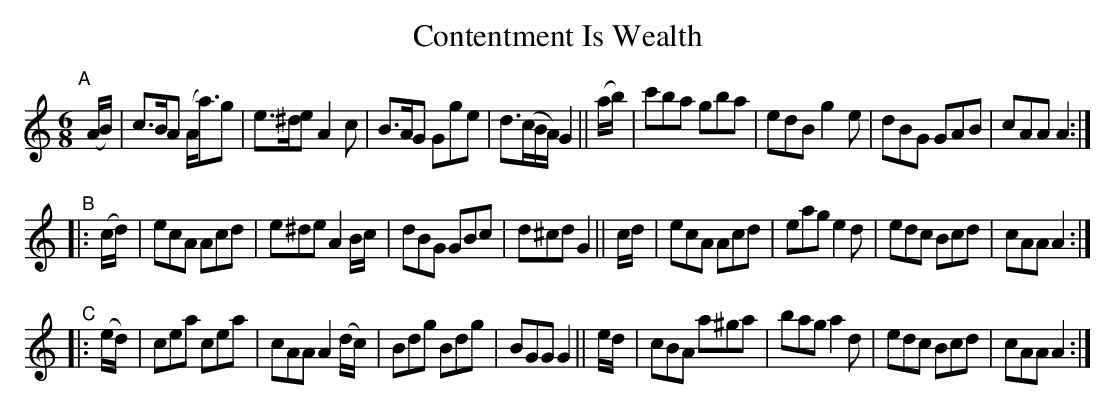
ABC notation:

X:1
T: Contentment Is Wealth
M: 6/8
L: 1/8
K: Am
"^A"\
[|](A/B/) | c>BA (A<a)g | e>^de A2c | B>AG Gge | d>(cB/A/) G2 \
|| (a/b/) | c'ba gba | edB g2e | dBG GAB | cAA A2 :|
"^B"\
|: (c/d/) | ecA Acd | e^de A2 B/c/ | dBG GBc | d^cd G2 \
||  c/d/  | ecA Acd | eag e2d | edc Bcd | cAA A2 :|
"^C"\
|: (e/d/) | cea cea | cAA A2 (d/c/) | Bdg Bdg | BGG G2 \
||  e/d/  | cBA a^ga | bag a2d | edc Bcd | cAA A2 :|
